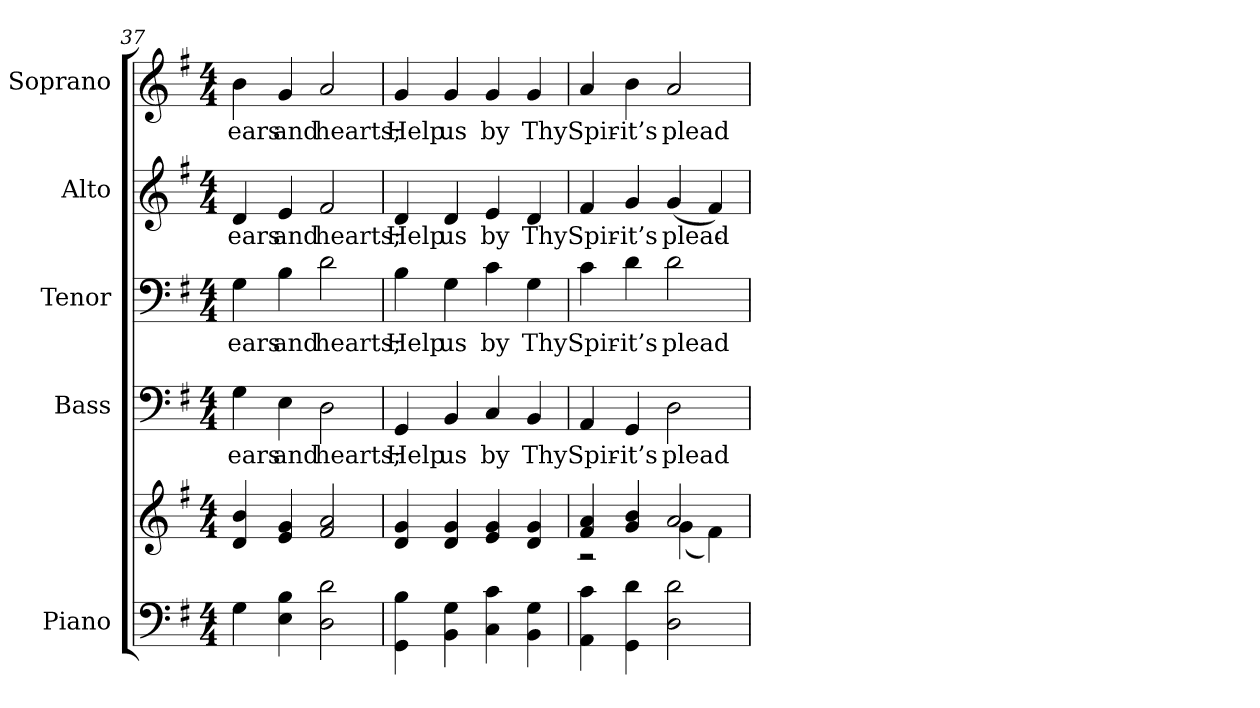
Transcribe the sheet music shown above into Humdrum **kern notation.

**kern	**kern	**kern	**text	**kern	**text	**kern	**text	**kern	**text
*part5	*part5	*part4	*part4	*part3	*part3	*part2	*part2	*part1	*part1
*staff6	*staff5	*staff4	*staff4	*staff3	*staff3	*staff2	*staff2	*staff1	*staff1
*I"Piano	*	*I"Bass	*	*I"Tenor	*	*I"Alto	*	*I"Soprano	*
*I'Pno.	*	*I'B.	*	*I'T.	*	*I'A.	*	*I'S.	*
*clefF4	*clefG2	*clefF4	*	*clefF4	*	*clefG2	*	*clefG2	*
*k[f#]	*k[f#]	*k[f#]	*	*k[f#]	*	*k[f#]	*	*k[f#]	*
*G:	*G:	*G:	*	*G:	*	*G:	*	*G:	*
*M4/4	*M4/4	*M4/4	*	*M4/4	*	*M4/4	*	*M4/4	*
=37	=37	=37	=37	=37	=37	=37	=37	=37	=37
!	!	!	!LO:LY:b:color=#000000	!	!	!	!	!	!
!	!	!	!	!	!LO:LY:b:color=#000000	!	!	!	!
!	!	!	!	!	!	!	!LO:LY:b:color=#000000	!	!
!	!	!	!	!	!	!	!	!	!LO:LY:b:color=#000000
4Gi\	4di/ 4bi	4Gi\	ears	4Gi\	ears	4di/	ears	4bi\	ears
!	!	!	!LO:LY:b:color=#000000	!	!	!	!	!	!
!	!	!	!	!	!LO:LY:b:color=#000000	!	!	!	!
!	!	!	!	!	!	!	!LO:LY:b:color=#000000	!	!
!	!	!	!	!	!	!	!	!	!LO:LY:b:color=#000000
4Ei\ 4Bi	4ei/ 4gi	4Ei\	and	4Bi\	and	4ei/	and	4gi/	and
!	!	!	!LO:LY:b:color=#000000	!	!	!	!	!	!
!	!	!	!	!	!LO:LY:b:color=#000000	!	!	!	!
!	!	!	!	!	!	!	!LO:LY:b:color=#000000	!	!
!	!	!	!	!	!	!	!	!	!LO:LY:b:color=#000000
2Di\ 2di	2f#i/ 2ai	2Di\	hearts;	2di\	hearts;	2f#i/	hearts;	2ai/	hearts;
!!LO:PB:g=z
=38	=38	=38	=38	=38	=38	=38	=38	=38	=38
!	!	!	!LO:LY:b:color=#000000	!	!	!	!	!	!
!	!	!	!	!	!LO:LY:b:color=#000000	!	!	!	!
!	!	!	!	!	!	!	!LO:LY:b:color=#000000	!	!
!	!	!	!	!	!	!	!	!	!LO:LY:b:color=#000000
4GGi\ 4Bi	4di/ 4gi	4GGi/	Help	4Bi\	Help	4di/	Help	4gi/	Help
!	!	!	!LO:LY:b:color=#000000	!	!	!	!	!	!
!	!	!	!	!	!LO:LY:b:color=#000000	!	!	!	!
!	!	!	!	!	!	!	!LO:LY:b:color=#000000	!	!
!	!	!	!	!	!	!	!	!	!LO:LY:b:color=#000000
4BBi\ 4Gi	4di/ 4gi	4BBi/	us	4Gi\	us	4di/	us	4gi/	us
!	!	!	!LO:LY:b:color=#000000	!	!	!	!	!	!
!	!	!	!	!	!LO:LY:b:color=#000000	!	!	!	!
!	!	!	!	!	!	!	!LO:LY:b:color=#000000	!	!
!	!	!	!	!	!	!	!	!	!LO:LY:b:color=#000000
4Ci\ 4ci	4ei/ 4gi	4Ci/	by	4ci\	by	4ei/	by	4gi/	by
!	!	!	!LO:LY:b:color=#000000	!	!	!	!	!	!
!	!	!	!	!	!LO:LY:b:color=#000000	!	!	!	!
!	!	!	!	!	!	!	!LO:LY:b:color=#000000	!	!
!	!	!	!	!	!	!	!	!	!LO:LY:b:color=#000000
4BBi\ 4Gi	4di/ 4gi	4BBi/	Thy	4Gi\	Thy	4di/	Thy	4gi/	Thy
=39	=39	=39	=39	=39	=39	=39	=39	=39	=39
*	*^	*	*	*	*	*	*	*	*
!	!	!	!	!LO:LY:b:color=#000000	!	!	!	!	!	!
!	!	!	!	!	!	!LO:LY:b:color=#000000	!	!	!	!
!	!	!	!	!	!	!	!	!LO:LY:b:color=#000000	!	!
!	!	!	!	!	!	!	!	!	!	!LO:LY:b:color=#000000
4AAi\ 4ci	4f#i/ 4ai	2r	4AAi/	Spir-	4ci\	Spir-	4f#i/	Spir-	4ai/	Spir-
!	!	!	!	!LO:LY:b:color=#000000	!	!	!	!	!	!
!	!	!	!	!	!	!LO:LY:b:color=#000000	!	!	!	!
!	!	!	!	!	!	!	!	!LO:LY:b:color=#000000	!	!
!	!	!	!	!	!	!	!	!	!	!LO:LY:b:color=#000000
4GGi\ 4di	4gi/ 4bi	.	4GGi/	-it’s	4di\	-it’s	4gi/	-it’s	4bi\	-it’s
!	!	!	!	!LO:LY:b:color=#000000	!	!	!	!	!	!
!	!	!	!	!	!	!LO:LY:b:color=#000000	!	!	!	!
!	!	!	!	!	!	!	!	!LO:LY:b:color=#000000	!	!
!	!	!	!	!	!	!	!	!	!	!LO:LY:b:color=#000000
2Di\ 2di	2ai/	(4gi\	2Di\	plead-	2di\	plead-	(4gi/	plead-	2ai/	plead-
.	.	4f#i\)	.	.	.	.	4f#i/)	.	.	.
*	*v	*v	*	*	*	*	*	*	*	*
=	=	=	=	=	=	=	=	=	=
*-	*-	*-	*-	*-	*-	*-	*-	*-	*-
